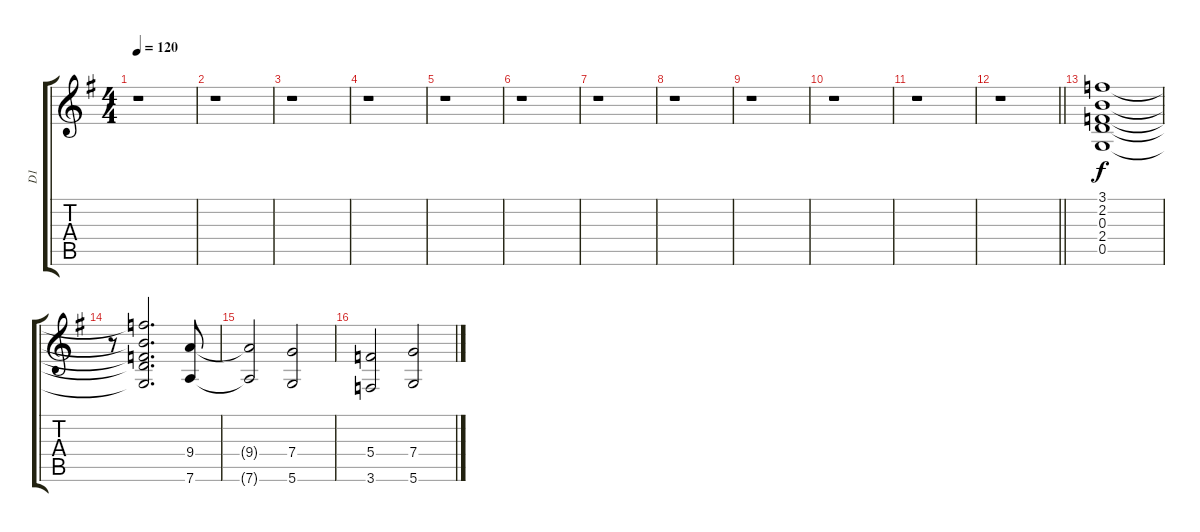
\track ("D1" "D1") {instrument distortionguitar}
\staff {score tabs}
\tuning (D4 A3 F3 C3 G2 D2) {hide}
\ts (4 4)
\tempo 120
\clef g2
\ks g
r.1{dy f} |
r.1 |
r.1 |
r.1 |
r.1 |
r.1 |
r.1 |
r.1 |
r.1 |
r.1 |
r.1 |
\barLineRight lightlight
r.1 |
\section ("" " ")
(3.1 2.2 0.3 2.4 0.5).1 |
r.8 (3.1{t} 2.2{t} 0.3{t} 2.4{t} 0.5{t}).2{d} (9.4 7.6).8 |
(9.4{t} 7.6{t}).2 (7.4 5.6).2 |
(5.4 3.6).2 (7.4 5.6).2
